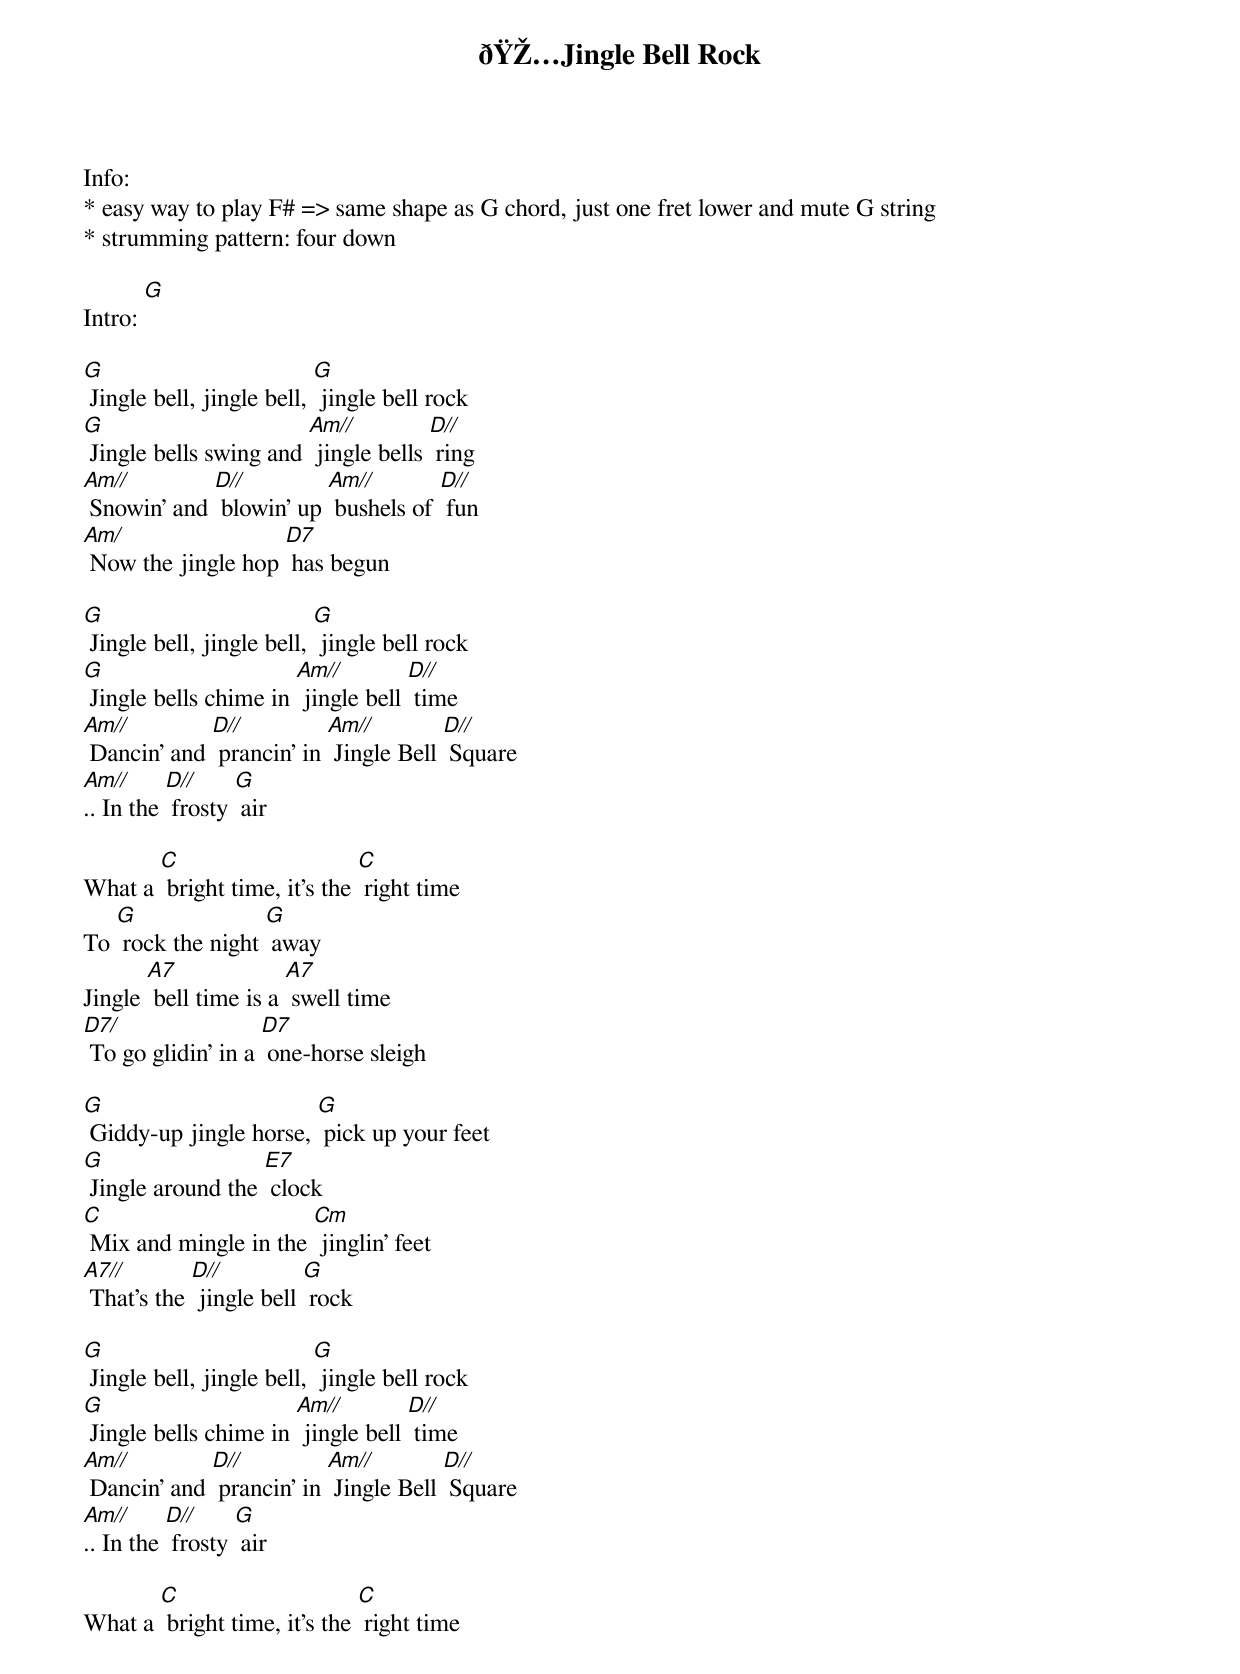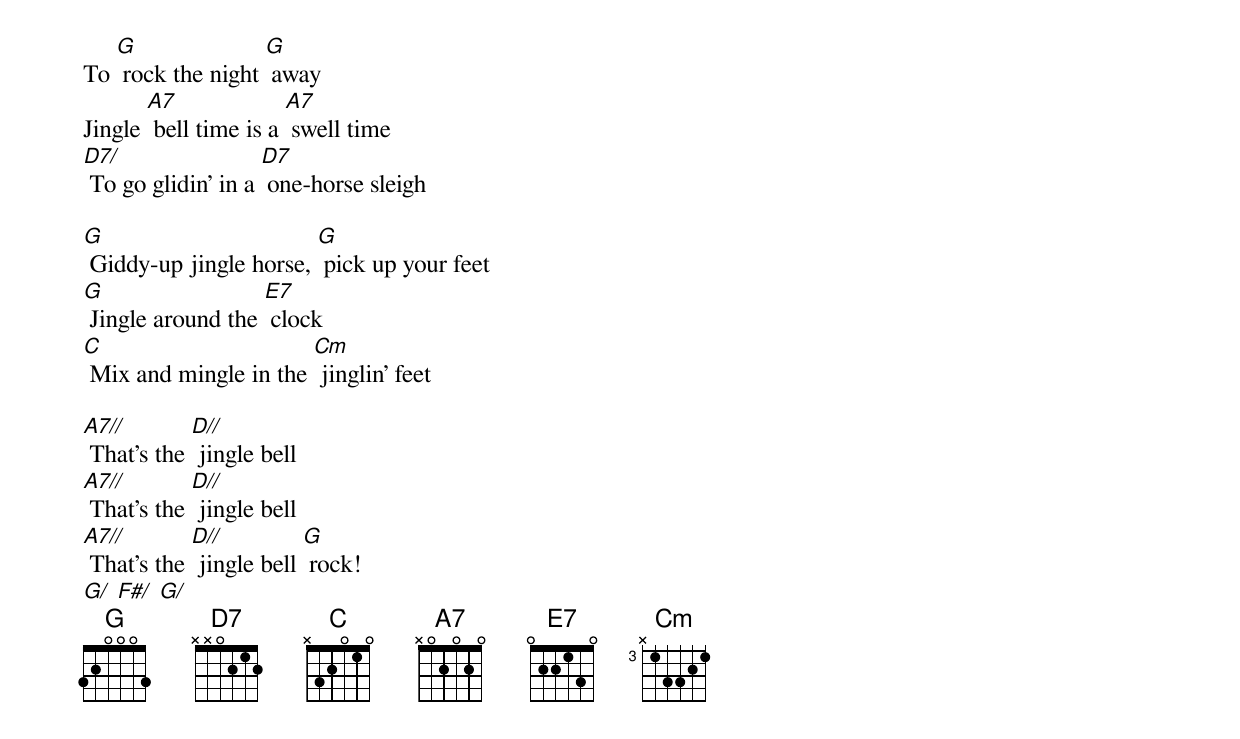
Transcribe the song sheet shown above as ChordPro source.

{t:ðŸŽ…Jingle Bell Rock}
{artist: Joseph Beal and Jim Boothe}
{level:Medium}

Info:
* easy way to play F# => same shape as G chord, just one fret lower and mute G string
* strumming pattern: four down

Intro: [G]

[G] Jingle bell, jingle bell, [G] jingle bell rock
[G] Jingle bells swing and [Am//] jingle bells [D//] ring
[Am//] Snowin' and [D//] blowin' up [Am//] bushels of [D//] fun
[Am/] Now the jingle hop [D7] has begun

[G] Jingle bell, jingle bell, [G] jingle bell rock
[G] Jingle bells chime in [Am//] jingle bell [D//] time
[Am//] Dancin' and [D//] prancin' in [Am//] Jingle Bell [D//] Square
[Am//].. In the [D//] frosty [G] air

What a [C] bright time, it's the [C] right time
To [G] rock the night [G] away
Jingle [A7] bell time is a [A7] swell time
[D7/] To go glidin' in a [D7] one-horse sleigh

[G] Giddy-up jingle horse, [G] pick up your feet
[G] Jingle around the [E7] clock
[C] Mix and mingle in the [Cm] jinglin' feet
[A7//] That's the [D//] jingle bell [G] rock

[G] Jingle bell, jingle bell, [G] jingle bell rock
[G] Jingle bells chime in [Am//] jingle bell [D//] time
[Am//] Dancin' and [D//] prancin' in [Am//] Jingle Bell [D//] Square
[Am//].. In the [D//] frosty [G] air

What a [C] bright time, it's the [C] right time
To [G] rock the night [G] away
Jingle [A7] bell time is a [A7] swell time
[D7/] To go glidin' in a [D7] one-horse sleigh

[G] Giddy-up jingle horse, [G] pick up your feet
[G] Jingle around the [E7] clock
[C] Mix and mingle in the [Cm] jinglin' feet

[A7//] That's the [D//] jingle bell
[A7//] That's the [D//] jingle bell
[A7//] That's the [D//] jingle bell [G] rock!
[G/] [F#/] [G/]
